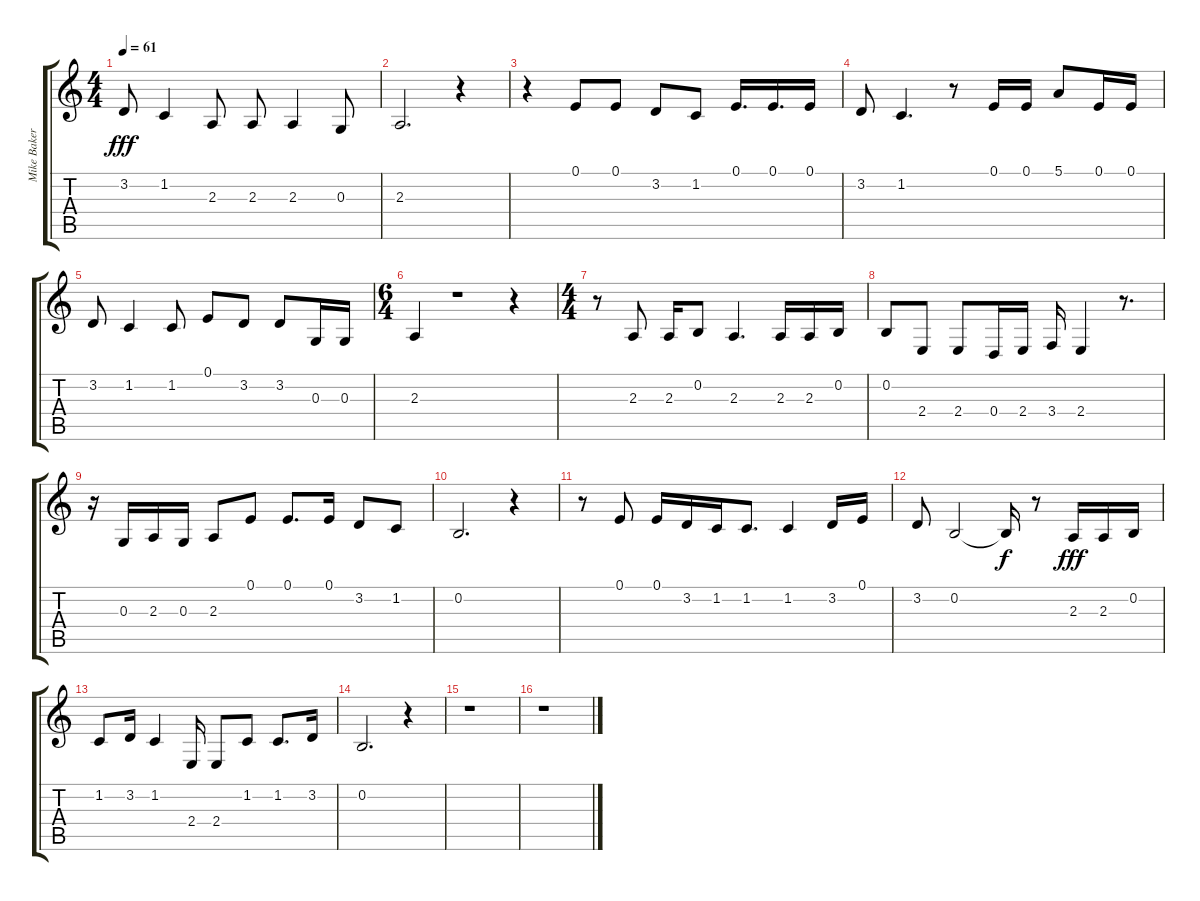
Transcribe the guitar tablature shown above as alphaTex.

\track ("Mike Baker" "Mike Baker") {instrument tenorsax}
\staff {score tabs}
\tuning (E4 B3 G3 D3 A2 E2) {hide}
\ts (4 4)
\tempo 61
\clef g2
\ks c
3.2.8{dy fff} 1.2.4 2.3.8 2.3.8 2.3.4 0.3.8 |
2.3.2{d} r.4 |
r.4 0.1.8 0.1.8 3.2.8 1.2.8 0.1.16{d} 0.1.16{d} 0.1.16 |
3.2.8 1.2.4{d} r.8 0.1.16 0.1.16 5.1.8 0.1.16 0.1.16 |
3.2.8 1.2.4 1.2.8 0.1.8 3.2.8 3.2.8 0.3.16 0.3.16 |
\ts (6 4)
2.3.4 r.1 r.4 |
\ts (4 4)
r.8 2.3.8 2.3.16 0.2.8 2.3.4{d} 2.3.16 2.3.16 0.2.16 |
0.2.8 2.4.8 2.4.8 0.4.16 2.4.16 3.4.16 2.4.4 r.8{d} |
r.16 0.3.16 2.3.16 0.3.16 2.3.8 0.1.8 0.1.8{d} 0.1.16 3.2.8 1.2.8 |
0.2.2{d} r.4 |
r.8 0.1.8 0.1.16 3.2.16 1.2.16 1.2.8{d} 1.2.4 3.2.16 0.1.16 |
3.2.8 0.2.2 0.2{t}.16{dy f} r.8 2.3.16{dy fff} 2.3.16 0.2.16 |
1.2.8 3.2.16 1.2.4 2.4.16 2.4.8 1.2.8 1.2.8{d} 3.2.16 |
0.2.2{d} r.4 |
r.1 |
r.1
